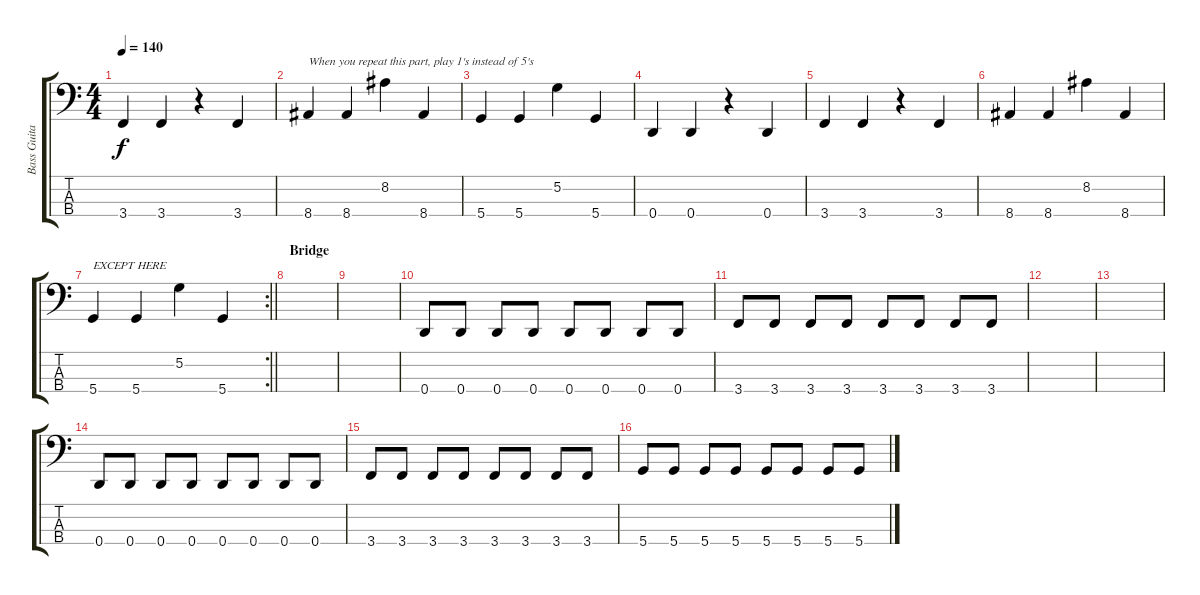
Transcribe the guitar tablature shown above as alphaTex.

\track ("Bass Guitar" "Bass Guita") {instrument electricbasspick}
\staff {score tabs}
\tuning (G2 D2 A1 D1) {hide}
\ts (4 4)
\tempo 140
\clef f4
\ks c
3.4.4{dy f} 3.4.4 r.4 3.4.4 |
8.4.4{txt "When you repeat this part, play 1's instead of 5's"} 8.4.4 8.2.4 8.4.4 |
5.4.4 5.4.4 5.2.4 5.4.4 |
0.4.4 0.4.4 r.4 0.4.4 |
3.4.4 3.4.4 r.4 3.4.4 |
8.4.4 8.4.4 8.2.4 8.4.4 |
\rc 2
\barLineRight lightlight
5.4.4{txt "EXCEPT HERE"} 5.4.4 5.2.4 5.4.4 |
\section ("" "Bridge")
|
|
0.4.8 0.4.8 0.4.8 0.4.8 0.4.8 0.4.8 0.4.8 0.4.8 |
3.4.8 3.4.8 3.4.8 3.4.8 3.4.8 3.4.8 3.4.8 3.4.8 |
|
|
0.4.8 0.4.8 0.4.8 0.4.8 0.4.8 0.4.8 0.4.8 0.4.8 |
3.4.8 3.4.8 3.4.8 3.4.8 3.4.8 3.4.8 3.4.8 3.4.8 |
5.4.8 5.4.8 5.4.8 5.4.8 5.4.8 5.4.8 5.4.8 5.4.8
